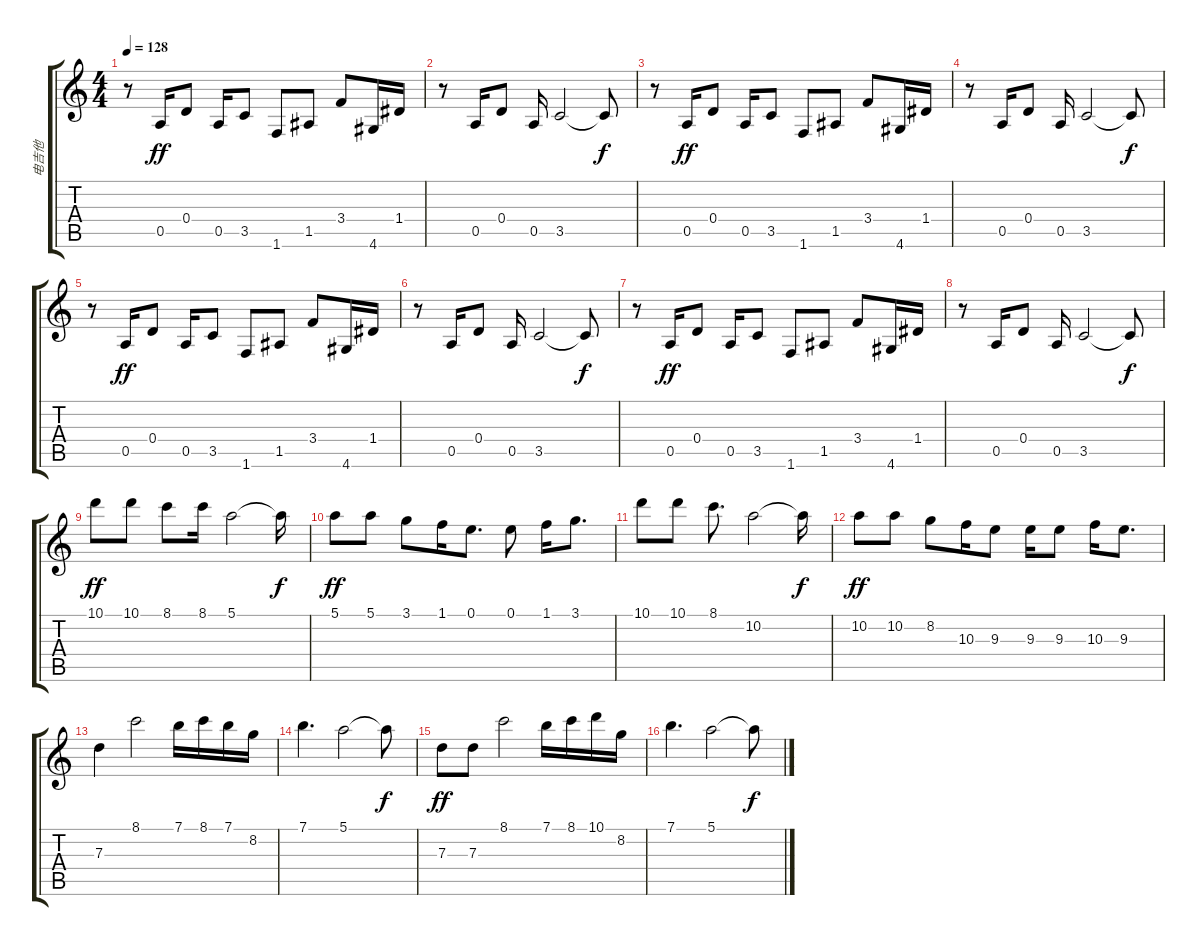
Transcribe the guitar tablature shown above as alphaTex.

\track ("电吉他" "电吉他") {instrument overdrivenguitar}
\staff {score tabs}
\tuning (E4 B3 G3 D3 A2 E2) {hide}
\ts (4 4)
\tempo 128
\clef g2
\ks c
r.8{dy ff instrument overdrivenguitar} 0.5.16 0.4.8 0.5.16 3.5.8 1.6.8 1.5.8 3.4.8 4.6.16 1.4.16 |
r.8 0.5.16 0.4.8 0.5.16 3.5.2 3.5{t}.8{dy f} |
r.8 0.5.16{dy ff} 0.4.8 0.5.16 3.5.8 1.6.8 1.5.8 3.4.8 4.6.16 1.4.16 |
r.8 0.5.16 0.4.8 0.5.16 3.5.2 3.5{t}.8{dy f} |
r.8 0.5.16{dy ff} 0.4.8 0.5.16 3.5.8 1.6.8 1.5.8 3.4.8 4.6.16 1.4.16 |
r.8 0.5.16 0.4.8 0.5.16 3.5.2 3.5{t}.8{dy f} |
r.8 0.5.16{dy ff} 0.4.8 0.5.16 3.5.8 1.6.8 1.5.8 3.4.8 4.6.16 1.4.16 |
r.8 0.5.16 0.4.8 0.5.16 3.5.2 3.5{t}.8{dy f} |
10.1.8{dy ff instrument stringensemble1} 10.1.8 8.1.8 8.1.16 5.1.2 5.1{t}.16{dy f} |
5.1.8{dy ff} 5.1.8 3.1.8 1.1.16 0.1.8{d} 0.1.8 1.1.16 3.1.8{d} |
10.1.8 10.1.8 8.1.8{d} 10.2.2 10.2{t}.16{dy f} |
10.2.8{dy ff} 10.2.8 8.2.8 10.3.16 9.3.8 9.3.16 9.3.8 10.3.16 9.3.8{d} |
7.3.4 8.1.2 7.1.16 8.1.16 7.1.16 8.2.16 |
7.1.4{d} 5.1.2 5.1{t}.8{dy f} |
7.3.8{dy ff} 7.3.8 8.1.2 7.1.16 8.1.16 10.1.16 8.2.16 |
7.1.4{d} 5.1.2 5.1{t}.8{dy f}
